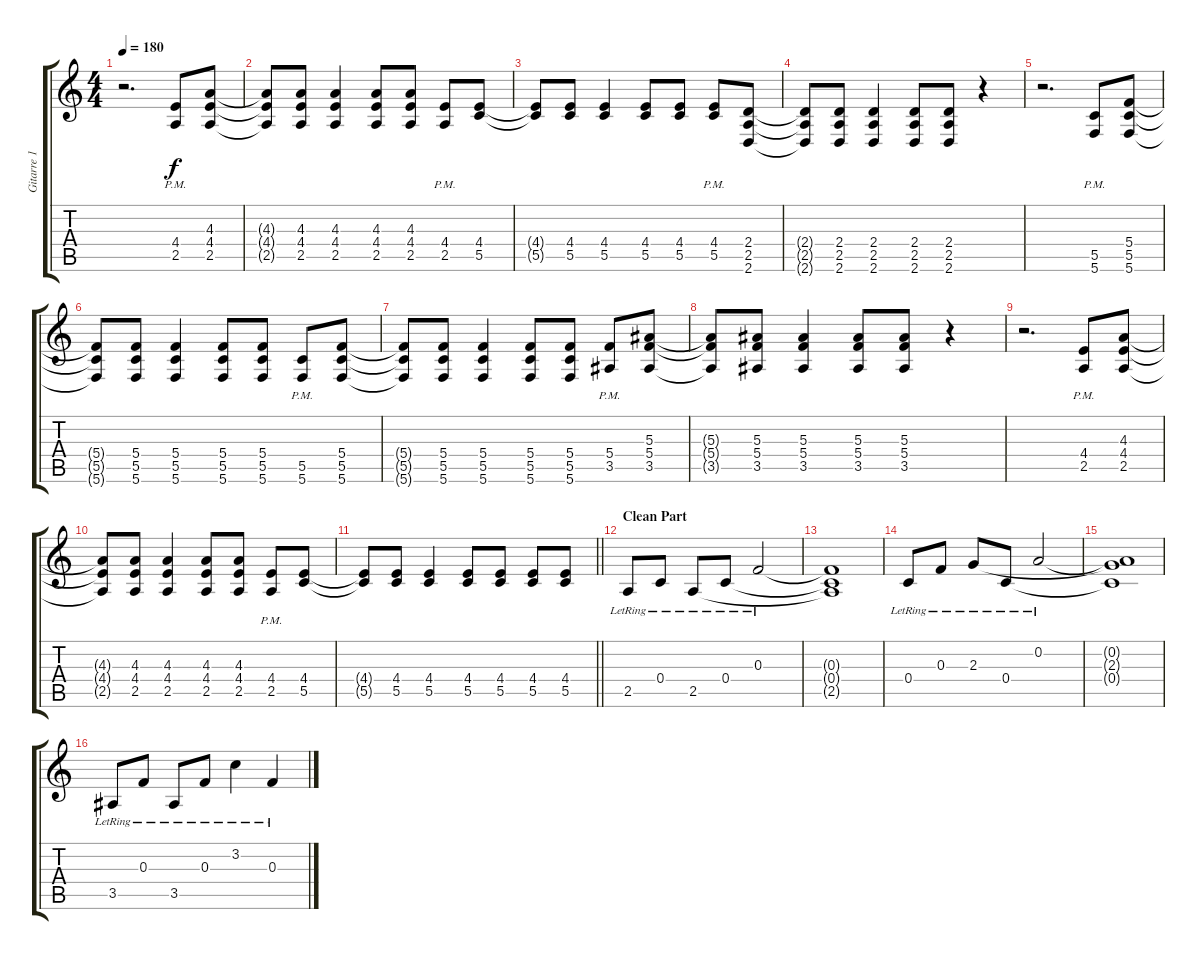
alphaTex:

\track ("Gitarre 1" "Gitarre 1") {instrument distortionguitar}
\staff {score tabs}
\tuning (D4 A3 F3 C3 G2 C2) {hide}
\ts (4 4)
\tempo 180
\clef g2
\ks c
r.2{d dy f} (4.4{pm} 2.5{pm}).8 (4.3 4.4 2.5).8 |
(4.3{t} 4.4{t} 2.5{t}).8 (4.3 4.4 2.5).8 (4.3 4.4 2.5).4 (4.3 4.4 2.5).8 (4.3 4.4 2.5).8 (4.4{pm} 2.5{pm}).8 (4.4 5.5).8 |
(4.4{t} 5.5{t}).8 (4.4 5.5).8 (4.4 5.5).4 (4.4 5.5).8 (4.4 5.5).8 (4.4{pm} 5.5{pm}).8 (2.4 2.5 2.6).8 |
(2.4{t} 2.5{t} 2.6{t}).8 (2.4 2.5 2.6).8 (2.4 2.5 2.6).4 (2.4 2.5 2.6).8 (2.4 2.5 2.6).8 r.4 |
r.2{d} (5.5{pm} 5.6{pm}).8 (5.4 5.5 5.6).8 |
(5.4{t} 5.5{t} 5.6{t}).8 (5.4 5.5 5.6).8 (5.4 5.5 5.6).4 (5.4 5.5 5.6).8 (5.4 5.5 5.6).8 (5.5{pm} 5.6{pm}).8 (5.4 5.5 5.6).8 |
(5.4{t} 5.5{t} 5.6{t}).8 (5.4 5.5 5.6).8 (5.4 5.5 5.6).4 (5.4 5.5 5.6).8 (5.4 5.5 5.6).8 (5.4{pm} 3.5{pm}).8 (5.3 5.4 3.5).8 |
(5.3{t} 5.4{t} 3.5{t}).8 (5.3 5.4 3.5).8 (5.3 5.4 3.5).4 (5.3 5.4 3.5).8 (5.3 5.4 3.5).8 r.4 |
r.2{d} (4.4{pm} 2.5{pm}).8 (4.3 4.4 2.5).8 |
(4.3{t} 4.4{t} 2.5{t}).8 (4.3 4.4 2.5).8 (4.3 4.4 2.5).4 (4.3 4.4 2.5).8 (4.3 4.4 2.5).8 (4.4{pm} 2.5{pm}).8 (4.4 5.5).8 |
\barLineRight lightlight
(4.4{t} 5.5{t}).8 (4.4 5.5).8 (4.4 5.5).4 (4.4 5.5).8 (4.4 5.5).8 (4.4 5.5).8 (4.4 5.5).8 |
\section ("" "Clean Part")
2.5{lr}.8{instrument electricguitarclean} 0.4{lr}.8 2.5{lr}.8 0.4{lr}.8 0.3{lr}.2 |
(0.3{t} 0.4{t} 2.5{t}).1 |
0.4{lr}.8 0.3{lr}.8 2.3{lr}.8 0.4{lr}.8 0.2{lr}.2 |
(0.2{t} 2.3{t} 0.4{t}).1 |
3.5{lr}.8 0.3{lr}.8 3.5{lr}.8 0.3{lr}.8 3.2{lr}.4 0.3{lr}.4
